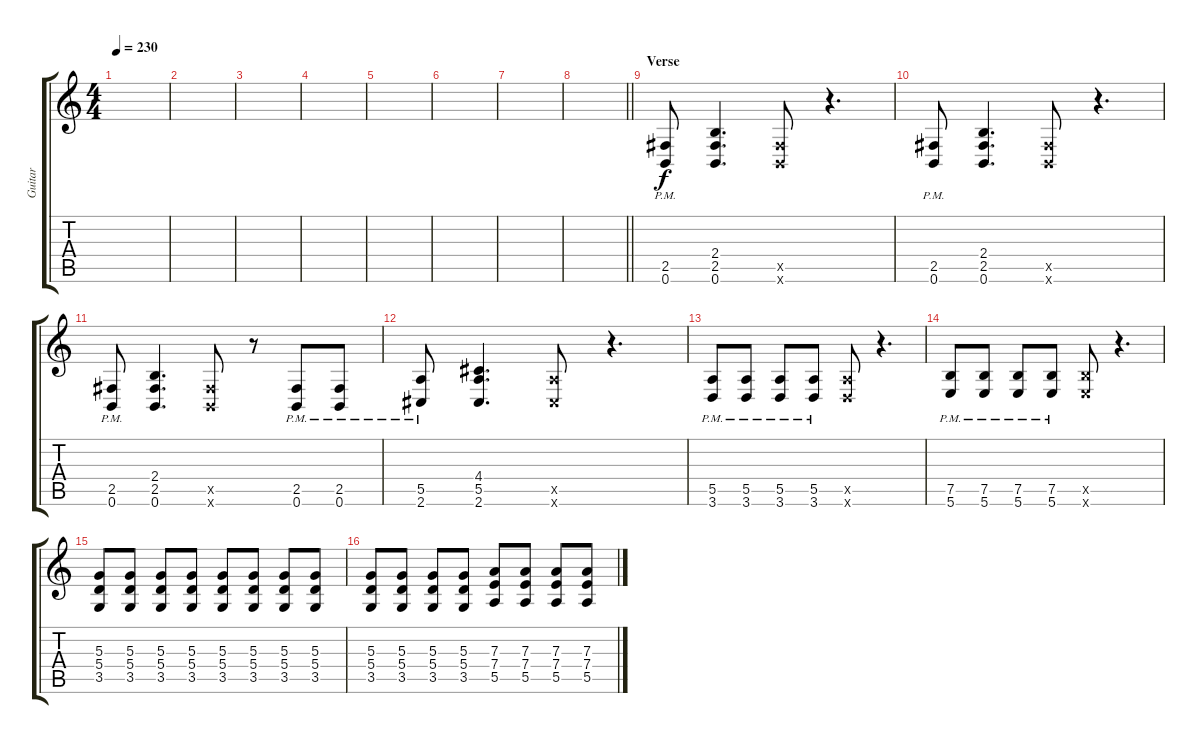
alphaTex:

\track ("Guitar" "Guitar") {instrument distortionguitar}
\staff {score tabs}
\tuning (B3 Gb3 D3 A2 E2 B1) {hide}
\ts (4 4)
\tempo 230
\clef g2
\ks c
|
|
|
|
|
|
|
\barLineRight lightlight
|
\section ("" "Verse")
(2.5{pm} 0.6{pm}).8 (2.4 2.5 0.6).4{d} (2.5{x} 0.6{x}).8 r.4{d} |
(2.5{pm} 0.6{pm}).8 (2.4 2.5 0.6).4{d} (2.5{x} 0.6{x}).8 r.4{d} |
(2.5{pm} 0.6{pm}).8 (2.4 2.5 0.6).4{d} (2.5{x} 0.6{x}).8 r.8 (2.5{pm} 0.6{pm}).8 (2.5{pm} 0.6{pm}).8 |
(5.5{pm} 2.6{pm}).8 (4.4 5.5 2.6).4{d} (5.5{x} 2.6{x}).8 r.4{d} |
(5.5{pm} 3.6{pm}).8 (5.5{pm} 3.6{pm}).8 (5.5{pm} 3.6{pm}).8 (5.5{pm} 3.6{pm}).8 (5.5{x} 3.6{x}).8 r.4{d} |
(7.5{pm} 5.6{pm}).8 (7.5{pm} 5.6{pm}).8 (7.5{pm} 5.6{pm}).8 (7.5{pm} 5.6{pm}).8 (7.5{x} 5.6{x}).8 r.4{d} |
(5.3 5.4 3.5).8 (5.3 5.4 3.5).8 (5.3 5.4 3.5).8 (5.3 5.4 3.5).8 (5.3 5.4 3.5).8 (5.3 5.4 3.5).8 (5.3 5.4 3.5).8 (5.3 5.4 3.5).8 |
(5.3 5.4 3.5).8 (5.3 5.4 3.5).8 (5.3 5.4 3.5).8 (5.3 5.4 3.5).8 (7.3 7.4 5.5).8 (7.3 7.4 5.5).8 (7.3 7.4 5.5).8 (7.3 7.4 5.5).8
